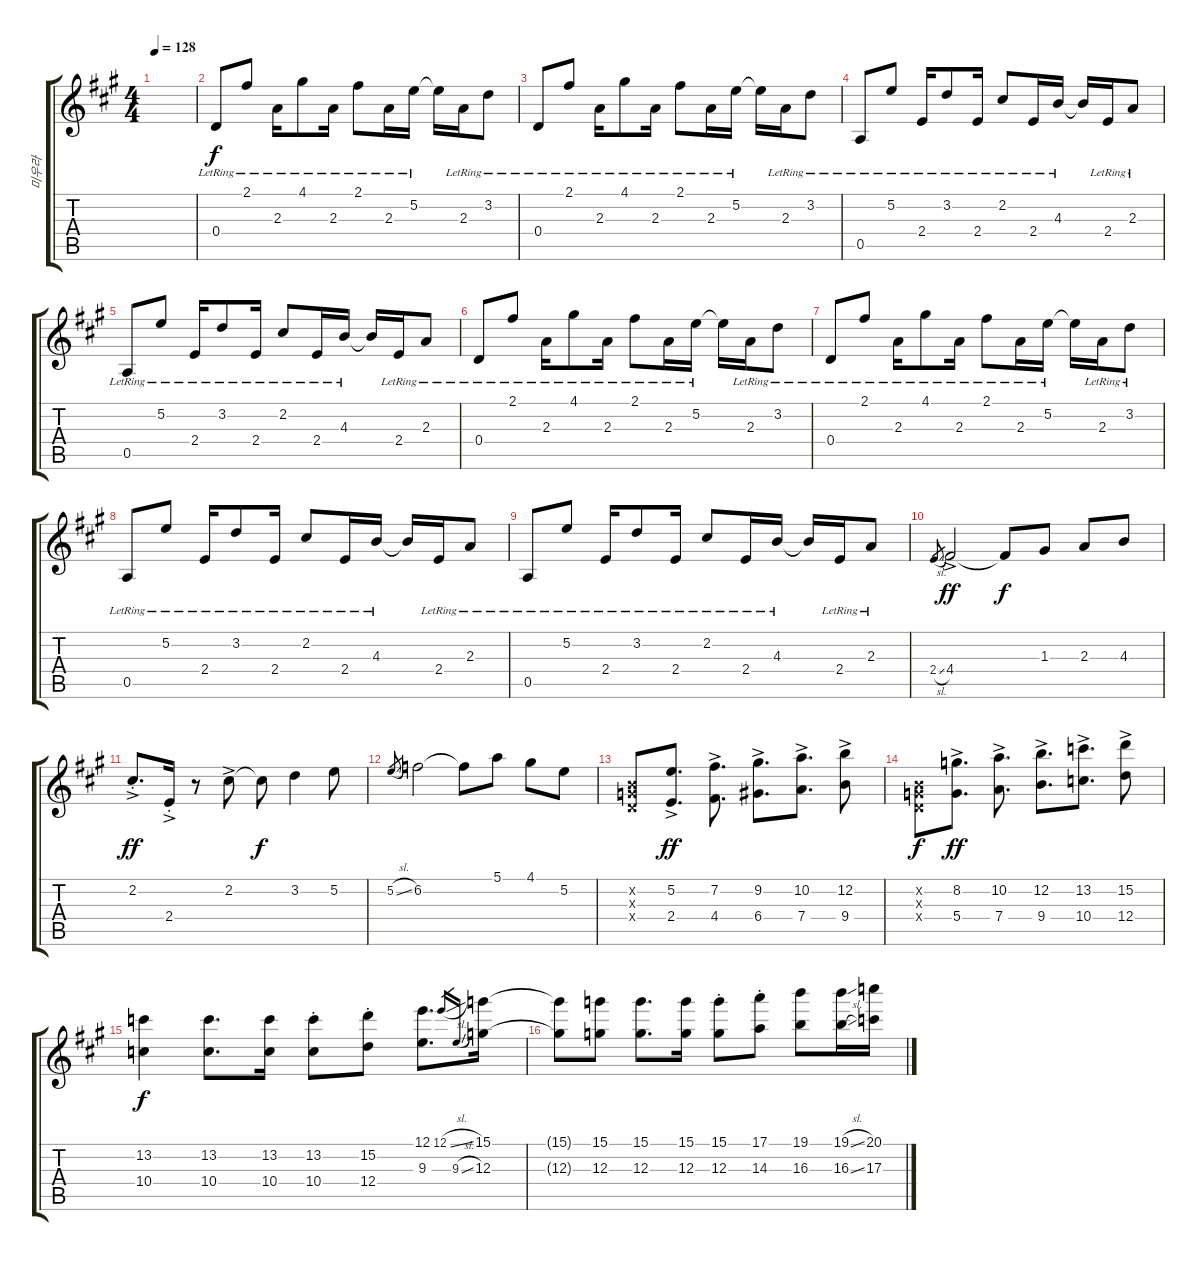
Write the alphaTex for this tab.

\track ("미우라" "미우라") {instrument acousticguitarsteel}
\staff {score tabs}
\tuning (E4 B3 G3 D3 A2 E2) {hide}
\ts (4 4)
\tempo 128
\clef g2
\ks a
|
0.4{lr}.8 2.1{lr}.8 2.3{lr}.16 4.1{lr}.8 2.3{lr}.16 2.1{lr}.8 2.3{lr}.16 5.2{lr}.16 5.2{t}.16 2.3{lr}.16 3.2{lr}.8 |
0.4{lr}.8 2.1{lr}.8 2.3{lr}.16 4.1{lr}.8 2.3{lr}.16 2.1{lr}.8 2.3{lr}.16 5.2{lr}.16 5.2{t}.16 2.3{lr}.16 3.2{lr}.8 |
0.5{lr}.8 5.2{lr}.8 2.4{lr}.16 3.2{lr}.8 2.4{lr}.16 2.2{lr}.8 2.4{lr}.16 4.3{lr}.16 4.3{t}.16 2.4{lr}.16 2.3{lr}.8 |
0.5{lr}.8 5.2{lr}.8 2.4{lr}.16 3.2{lr}.8 2.4{lr}.16 2.2{lr}.8 2.4{lr}.16 4.3{lr}.16 4.3{t}.16 2.4{lr}.16 2.3{lr}.8 |
0.4{lr}.8 2.1{lr}.8 2.3{lr}.16 4.1{lr}.8 2.3{lr}.16 2.1{lr}.8 2.3{lr}.16 5.2{lr}.16 5.2{t}.16 2.3{lr}.16 3.2{lr}.8 |
0.4{lr}.8 2.1{lr}.8 2.3{lr}.16 4.1{lr}.8 2.3{lr}.16 2.1{lr}.8 2.3{lr}.16 5.2{lr}.16 5.2{t}.16 2.3{lr}.16 3.2{lr}.8 |
0.5{lr}.8 5.2{lr}.8 2.4{lr}.16 3.2{lr}.8 2.4{lr}.16 2.2{lr}.8 2.4{lr}.16 4.3{lr}.16 4.3{t}.16 2.4{lr}.16 2.3{lr}.8 |
0.5{lr}.8 5.2{lr}.8 2.4{lr}.16 3.2{lr}.8 2.4{lr}.16 2.2{lr}.8 2.4{lr}.16 4.3{lr}.16 4.3{t}.16 2.4{lr}.16 2.3{lr}.8 |
2.4{sl}.8{gr} 4.4{ac}.2{dy ff} 4.4{t}.8{dy f} 1.3.8 2.3.8 4.3.8 |
2.2{ac st}.8{d dy ff} 2.4{ac st}.16 r.8 2.2{ac}.8 2.2{t}.8{dy f} 3.2.4 5.2.8 |
5.2{sl}.8{gr} 6.2.2 6.2{t}.8 5.1.8 4.1.8 5.2.8 |
(0.2{x} 0.3{x} 0.4{x}).8 (5.2{ac} 2.4{ac}).8{d dy ff} (7.2{ac} 4.4{ac}).8{d} (9.2{ac} 6.4{ac}).8{d} (10.2{ac} 7.4{ac}).8{d} (12.2{ac} 9.4{ac}).8 |
(0.2{x} 0.3{x} 0.4{x}).8{dy f} (8.2{ac} 5.4{ac}).8{d dy ff} (10.2{ac} 7.4{ac}).8{d} (12.2{ac} 9.4{ac}).8{d} (13.2{ac} 10.4{ac}).8{d} (15.2{ac} 12.4{ac}).8 |
(13.2 10.4).4{dy f} (13.2 10.4).8{d} (13.2 10.4).16 (13.2{st} 10.4{st}).8 (15.2{st} 12.4{st}).8 (12.1 9.3).8{d} 12.1{sl}.16{gr} 9.3{sl}.16{gr} (15.1 12.3).16 |
(15.1{t} 12.3{t}).8 (15.1 12.3).8 (15.1 12.3).8{d} (15.1 12.3).16 (15.1{st} 12.3{st}).8 (17.1{st} 14.3{st}).8 (19.1 16.3).8 (19.1{sl} 16.3{sl}).16 (20.1 17.3).16
